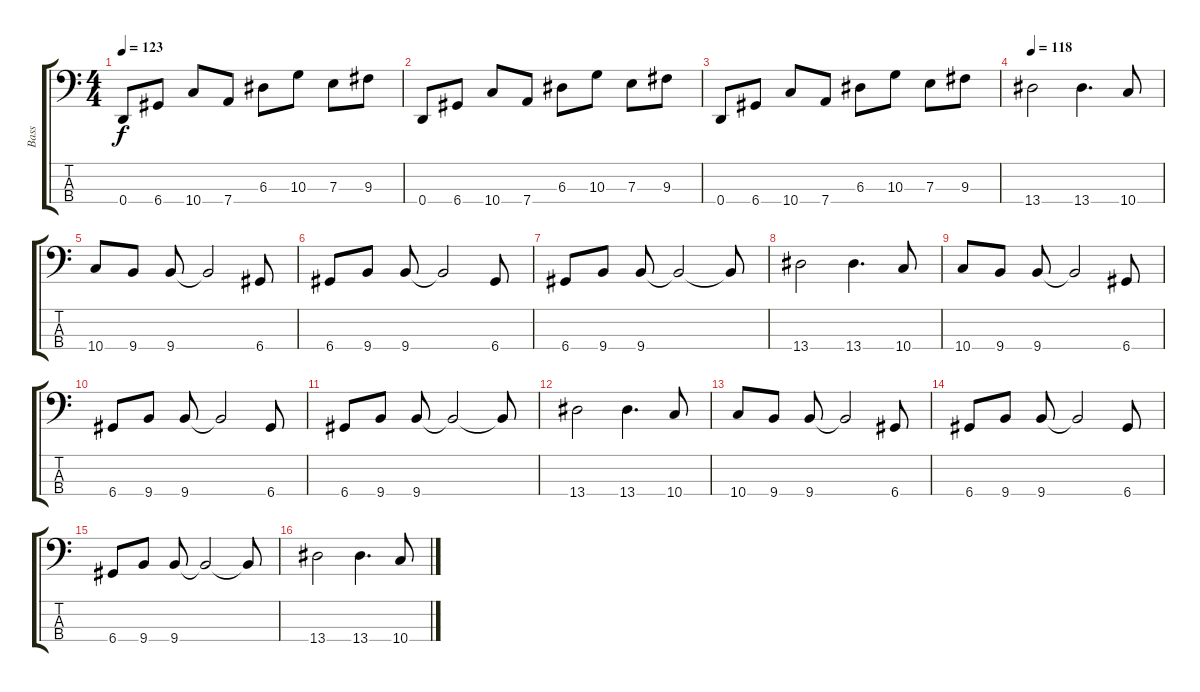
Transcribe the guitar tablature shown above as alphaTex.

\track ("Bass" "Bass") {instrument electricbasspick}
\staff {score tabs}
\tuning (G2 D2 A1 D1) {hide}
\ts (4 4)
\tempo 123
\clef f4
\ks c
0.4.8{dy f} 6.4.8 10.4.8 7.4.8 6.3.8 10.3.8 7.3.8 9.3.8 |
0.4.8 6.4.8 10.4.8 7.4.8 6.3.8 10.3.8 7.3.8 9.3.8 |
0.4.8 6.4.8 10.4.8 7.4.8 6.3.8 10.3.8 7.3.8 9.3.8 |
\tempo 118
13.4.2 13.4.4{d} 10.4.8 |
10.4.8 9.4.8 9.4.8 9.4{t}.2 6.4.8 |
6.4.8 9.4.8 9.4.8 9.4{t}.2 6.4.8 |
6.4.8 9.4.8 9.4.8 9.4{t}.2 9.4{t}.8 |
13.4.2 13.4.4{d} 10.4.8 |
10.4.8 9.4.8 9.4.8 9.4{t}.2 6.4.8 |
6.4.8 9.4.8 9.4.8 9.4{t}.2 6.4.8 |
6.4.8 9.4.8 9.4.8 9.4{t}.2 9.4{t}.8 |
13.4.2 13.4.4{d} 10.4.8 |
10.4.8 9.4.8 9.4.8 9.4{t}.2 6.4.8 |
6.4.8 9.4.8 9.4.8 9.4{t}.2 6.4.8 |
6.4.8 9.4.8 9.4.8 9.4{t}.2 9.4{t}.8 |
13.4.2 13.4.4{d} 10.4.8
